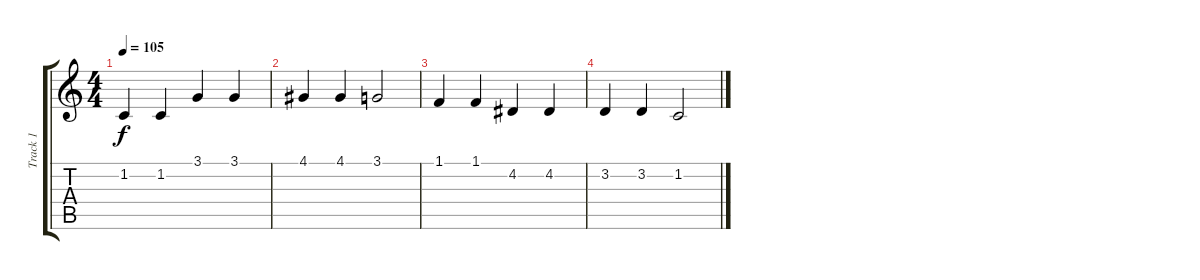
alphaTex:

\track ("Track 1" "Track 1") {instrument acousticgrandpiano}
\staff {score tabs}
\tuning (E4 B3 G3 D3 A2 E2) {hide}
\ts (4 4)
\tempo 105
\clef g2
\ks c
1.2.4{dy f} 1.2.4 3.1.4 3.1.4 |
4.1.4 4.1.4 3.1.2 |
1.1.4 1.1.4 4.2.4 4.2.4 |
3.2.4 3.2.4 1.2.2
